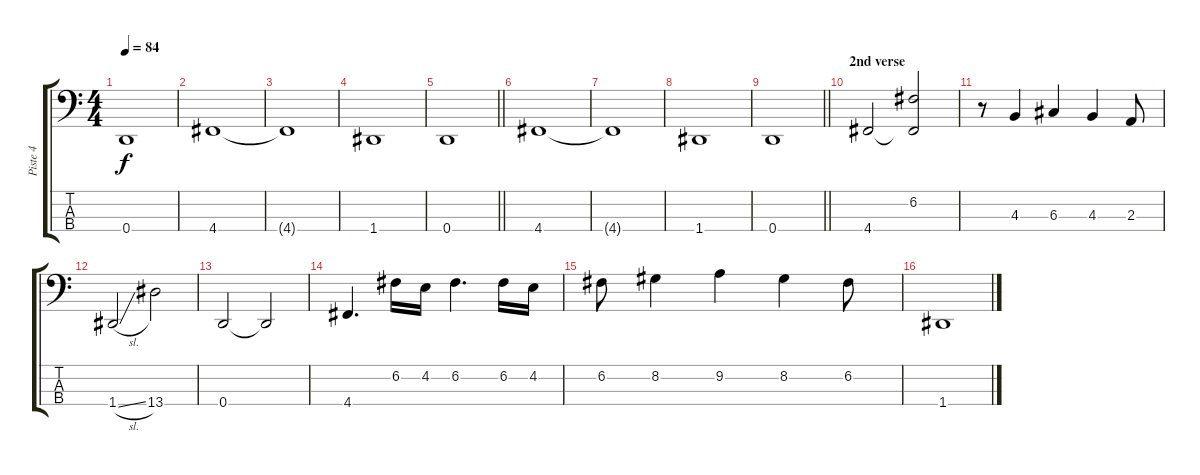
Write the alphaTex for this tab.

\track ("Piste 4" "Piste 4") {instrument electricbasspick}
\staff {score tabs}
\tuning (F2 C2 G1 D1) {hide}
\ts (4 4)
\tempo 84
\clef f4
\ks c
0.4.1{dy f} |
4.4.1 |
4.4{t}.1 |
1.4.1 |
\barLineRight lightlight
0.4.1 |
\section ("" "")
4.4.1 |
4.4{t}.1 |
1.4.1 |
\barLineRight lightlight
0.4.1 |
\section ("" "2nd verse")
4.4.2 (6.2 4.4{t}).2 |
r.8 4.3.4 6.3.4 4.3.4 2.3.8 |
1.4{sl}.2 13.4.2 |
0.4.2 0.4{t}.2 |
4.4.4{d} 6.2.16 4.2.16 6.2.4{d} 6.2.16 4.2.16 |
6.2.8 8.2.4 9.2.4 8.2.4 6.2.8 |
1.4.1
